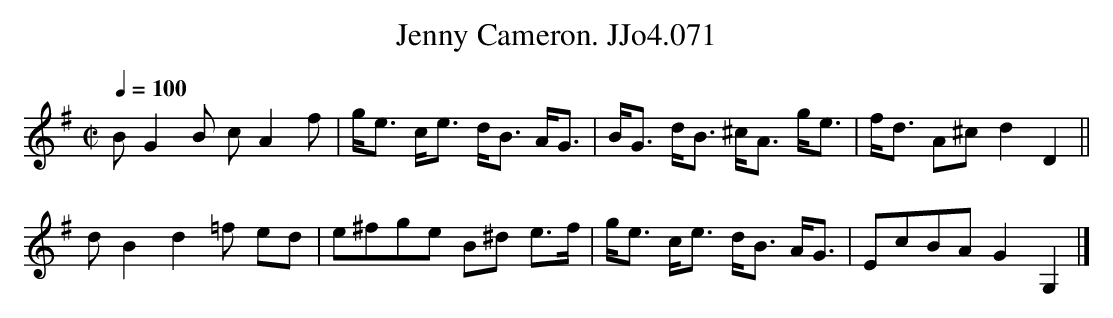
X:1
T:Jenny Cameron. JJo4.071
M:C|
L:1/8
Q:1/4=100
K:G
BG2B cA2f|g<e c<e d<B A<G|B<G d<B ^c<A g<e|f<d A^cd2D2||
dB2d2=f ed|e^fge B^d e>f|g<e c<e d<B A<G|EcBAG2G,2|]
